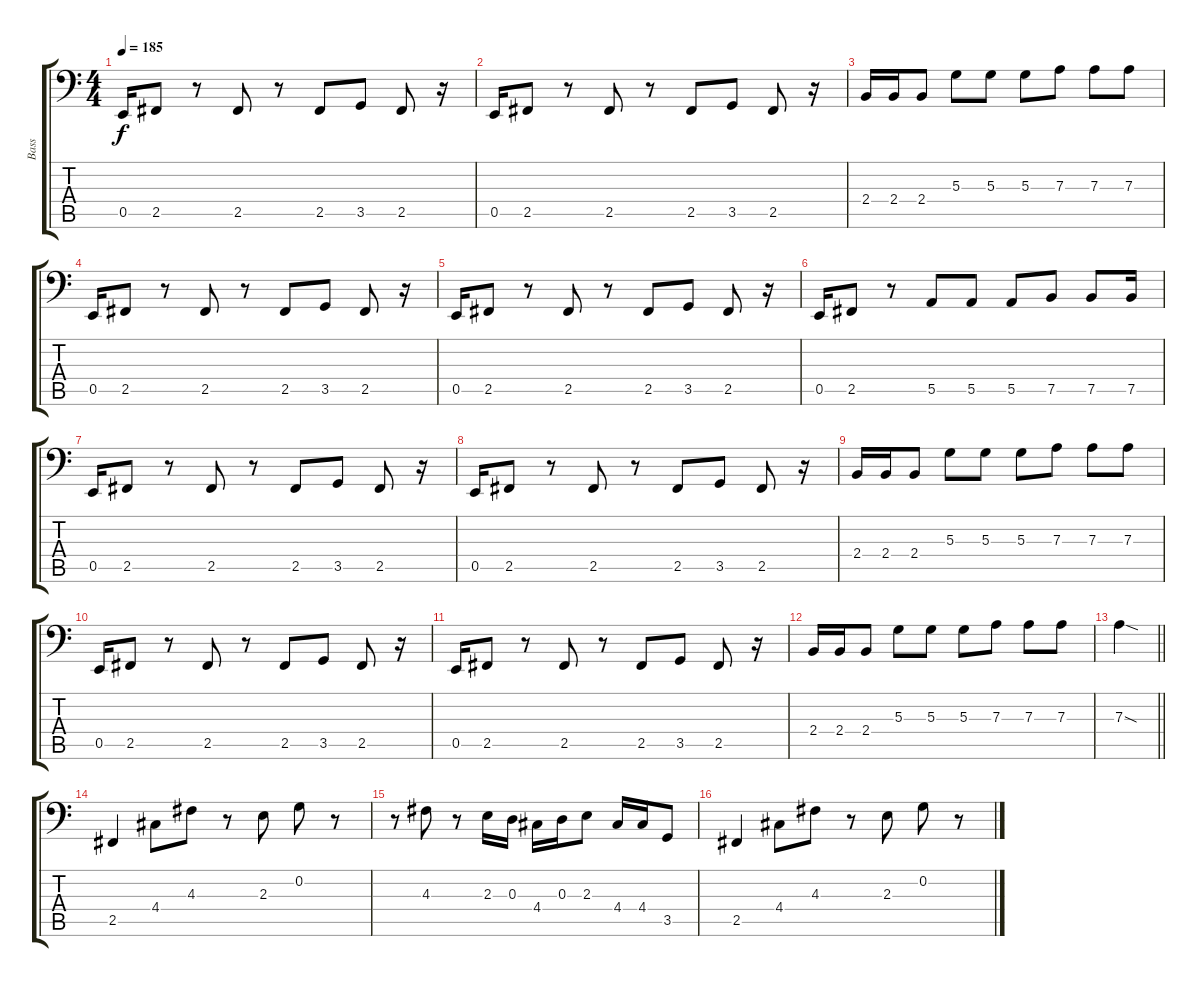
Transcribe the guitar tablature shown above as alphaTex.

\track ("Bass" "Bass") {instrument electricbassfinger}
\staff {score tabs}
\tuning (C3 G2 D2 A1 E1 B0) {hide}
\ts (4 4)
\tempo 185
\clef f4
\ks c
0.5.16{dy f} 2.5.8 r.8 2.5.8 r.8 2.5.8 3.5.8 2.5.8 r.16 |
0.5.16 2.5.8 r.8 2.5.8 r.8 2.5.8 3.5.8 2.5.8 r.16 |
2.4.16 2.4.16 2.4.8 5.3.8 5.3.8 5.3.8 7.3.8 7.3.8 7.3.8 |
0.5.16 2.5.8 r.8 2.5.8 r.8 2.5.8 3.5.8 2.5.8 r.16 |
0.5.16 2.5.8 r.8 2.5.8 r.8 2.5.8 3.5.8 2.5.8 r.16 |
0.5.16 2.5.8 r.8 5.5.8 5.5.8 5.5.8 7.5.8 7.5.8 7.5.16 |
0.5.16 2.5.8 r.8 2.5.8 r.8 2.5.8 3.5.8 2.5.8 r.16 |
0.5.16 2.5.8 r.8 2.5.8 r.8 2.5.8 3.5.8 2.5.8 r.16 |
2.4.16 2.4.16 2.4.8 5.3.8 5.3.8 5.3.8 7.3.8 7.3.8 7.3.8 |
0.5.16 2.5.8 r.8 2.5.8 r.8 2.5.8 3.5.8 2.5.8 r.16 |
0.5.16 2.5.8 r.8 2.5.8 r.8 2.5.8 3.5.8 2.5.8 r.16 |
2.4.16 2.4.16 2.4.8 5.3.8 5.3.8 5.3.8 7.3.8 7.3.8 7.3.8 |
\barLineRight lightlight
7.3{sod}.4 |
2.5.4 4.4.8 4.3.8 r.8 2.3.8 0.2.8 r.8 |
r.8 4.3.8 r.8 2.3.16 0.3.16 4.4.16 0.3.16 2.3.8 4.4.16 4.4.16 3.5.8 |
2.5.4 4.4.8 4.3.8 r.8 2.3.8 0.2.8 r.8
